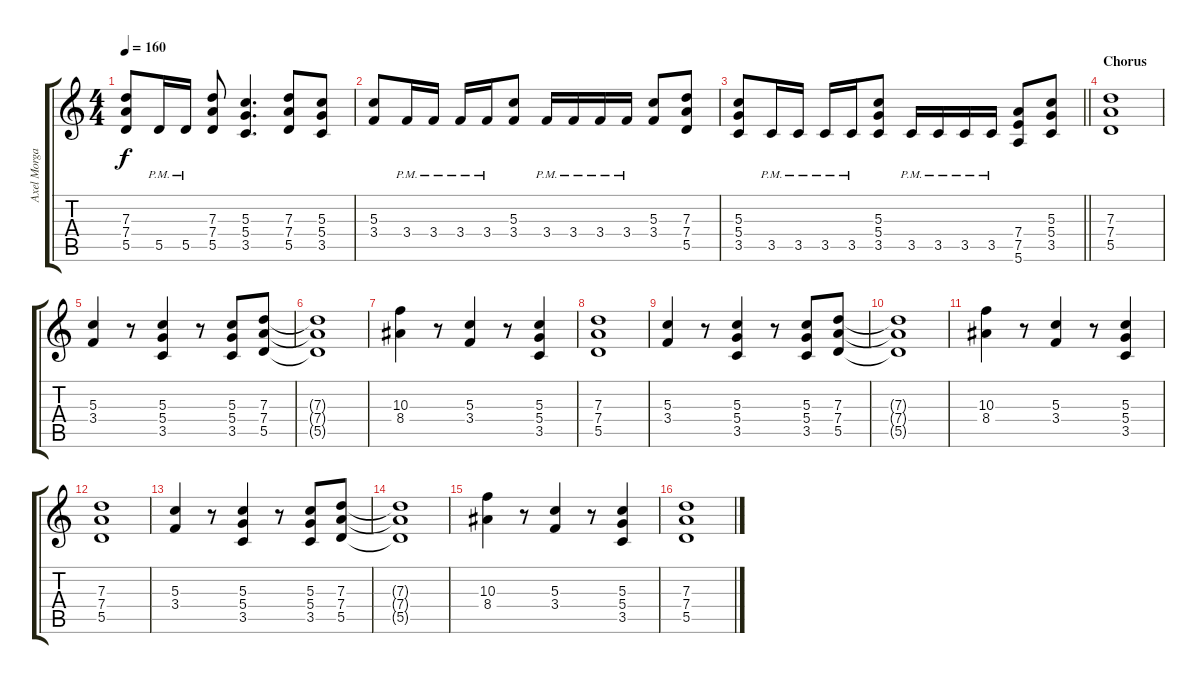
\track ("Axel Morgan" "Axel Morga") {instrument distortionguitar}
\staff {score tabs}
\tuning (E4 B3 G3 D3 A2 E2) {hide}
\ts (4 4)
\tempo 160
\clef g2
\ks c
(7.3 7.4 5.5).8{dy f} 5.5{pm}.16 5.5{pm}.16 (7.3 7.4 5.5).8 (5.3 5.4 3.5).4{d} (7.3 7.4 5.5).8 (5.3 5.4 3.5).8 |
(5.3 3.4).8 3.4{pm}.16 3.4{pm}.16 3.4{pm}.16 3.4{pm}.16 (5.3 3.4).8 3.4{pm}.16 3.4{pm}.16 3.4{pm}.16 3.4{pm}.16 (5.3 3.4).8 (7.3 7.4 5.5).8 |
\barLineRight lightlight
(5.3 5.4 3.5).8 3.5{pm}.16 3.5{pm}.16 3.5{pm}.16 3.5{pm}.16 (5.3 5.4 3.5).8 3.5{pm}.16 3.5{pm}.16 3.5{pm}.16 3.5{pm}.16 (7.4 7.5 5.6).8 (5.3 5.4 3.5).8 |
\section ("" "Chorus")
(7.3 7.4 5.5).1 |
(5.3 3.4).4 r.8 (5.3 5.4 3.5).4 r.8 (5.3 5.4 3.5).8 (7.3 7.4 5.5).8 |
(7.3{t} 7.4{t} 5.5{t}).1 |
(10.3 8.4).4 r.8 (5.3 3.4).4 r.8 (5.3 5.4 3.5).4 |
(7.3 7.4 5.5).1 |
(5.3 3.4).4 r.8 (5.3 5.4 3.5).4 r.8 (5.3 5.4 3.5).8 (7.3 7.4 5.5).8 |
(7.3{t} 7.4{t} 5.5{t}).1 |
(10.3 8.4).4 r.8 (5.3 3.4).4 r.8 (5.3 5.4 3.5).4 |
(7.3 7.4 5.5).1 |
(5.3 3.4).4 r.8 (5.3 5.4 3.5).4 r.8 (5.3 5.4 3.5).8 (7.3 7.4 5.5).8 |
(7.3{t} 7.4{t} 5.5{t}).1 |
(10.3 8.4).4 r.8 (5.3 3.4).4 r.8 (5.3 5.4 3.5).4 |
(7.3 7.4 5.5).1
